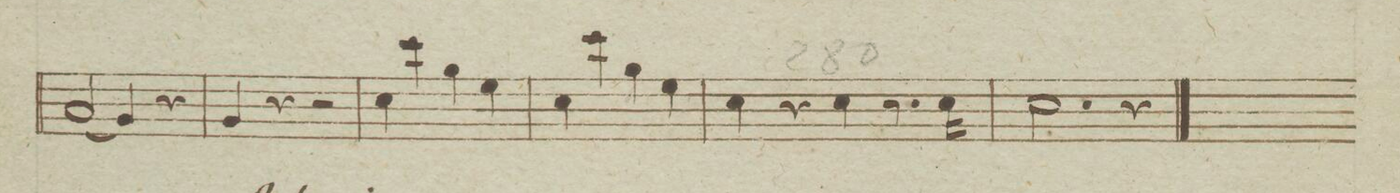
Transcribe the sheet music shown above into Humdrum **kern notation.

**kern	**dynam
*I"Vilone	*
*clefC1	*
*k[b-e-a-]	*
*met(c)	*
*M4/4	*
2Cyy/	.
4BB-yy/	.
4ryy	.
=273	=273
4BB-yy/	.
4ryy	.
2ryy	.
=274	=274
4E-yy/	.
4e-yy/	.
4B-yy/	.
4Gyy/	.
=275	=275
4E-yy/	.
4e-yy/	.
4B-yy/	.
4Gyy/	.
=276	=276
4E-yy/	.
4ryy	.
4E-yy/	.
8.ryy	.
16E-yy/	.
=277	=277
2.E-yy/	.
4ryy	.
==	==
*-	*-
